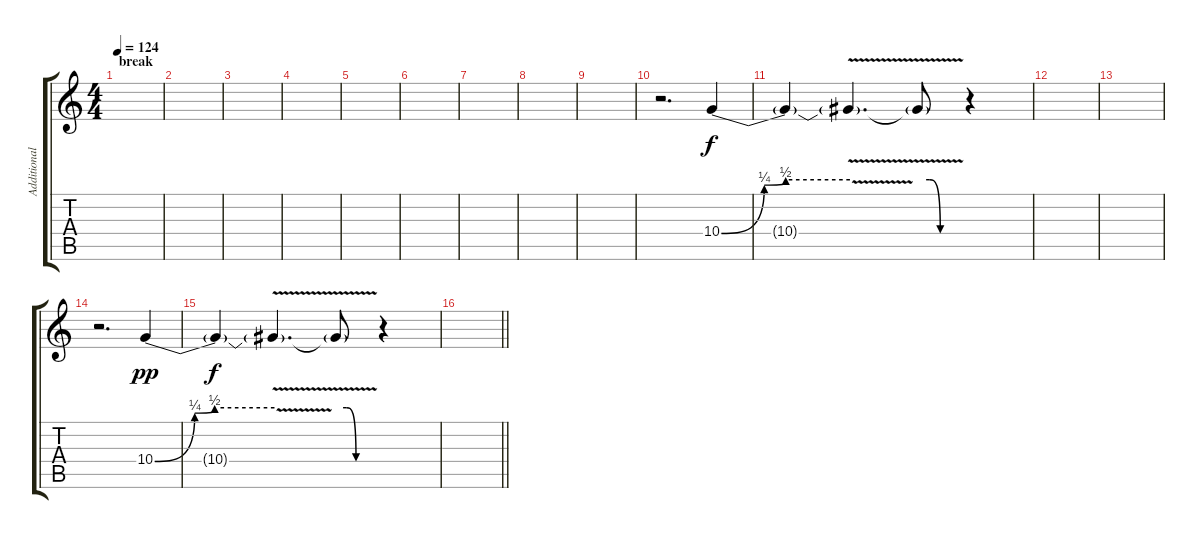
\track ("Additional stuff" "Additional") {instrument distortionguitar}
\staff {score tabs}
\tuning (B3 Gb3 D3 A2 E2 B1) {hide}
\ts (4 4)
\section ("" "break")
\tempo 124
\clef g2
\ks c
|
|
|
|
|
|
|
|
|
r.2{d} 10.4{be (custom 0 0 20 1 30 2 60 2)}.4 |
10.4{t}.4{dy f} 10.4{v t}.4{d} 10.4{be (custom 0 2 15 2 30 0 60 0) t}.8 r.4 |
|
|
r.2{d} 10.4{be (custom 0 0 20 1 30 2 60 2)}.4{dy pp} |
10.4{t}.4{dy f} 10.4{v t}.4{d} 10.4{be (custom 0 2 15 2 30 0 60 0) t}.8 r.4 |
\barLineRight lightlight
